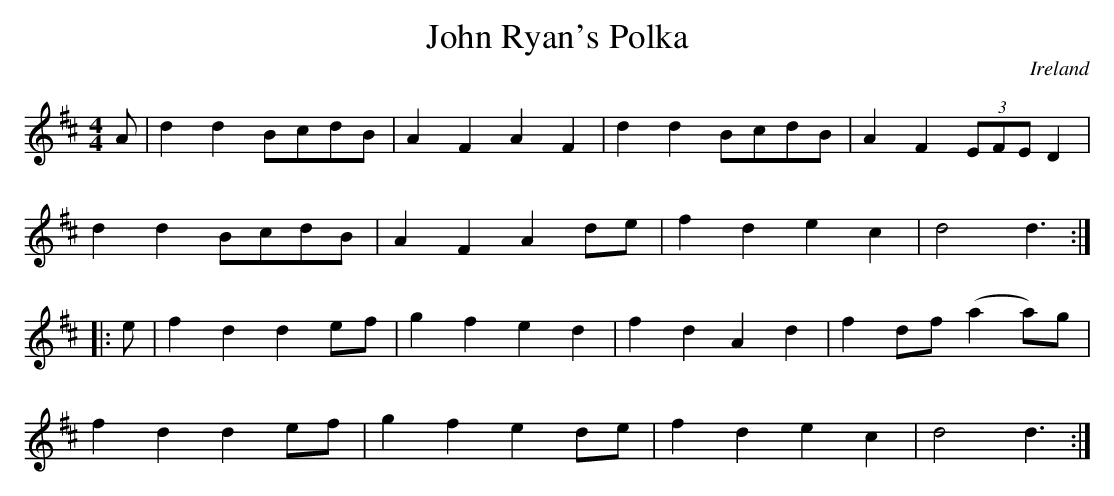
X:1
T:John Ryan's Polka
O:Ireland
M:4/4
K:D
A|\
d2d2 BcdB|A2F2 A2F2|d2d2 BcdB|A2F2 (3EFE D2|
d2d2 BcdB|A2F2 A2de|f2d2 e2c2|d4 d3::
e|\
f2d2 d2ef|g2f2 e2d2|f2d2 A2d2|f2df (a2a)g|
f2d2 d2ef|g2f2 e2de|f2d2 e2c2|d4 d3:|
